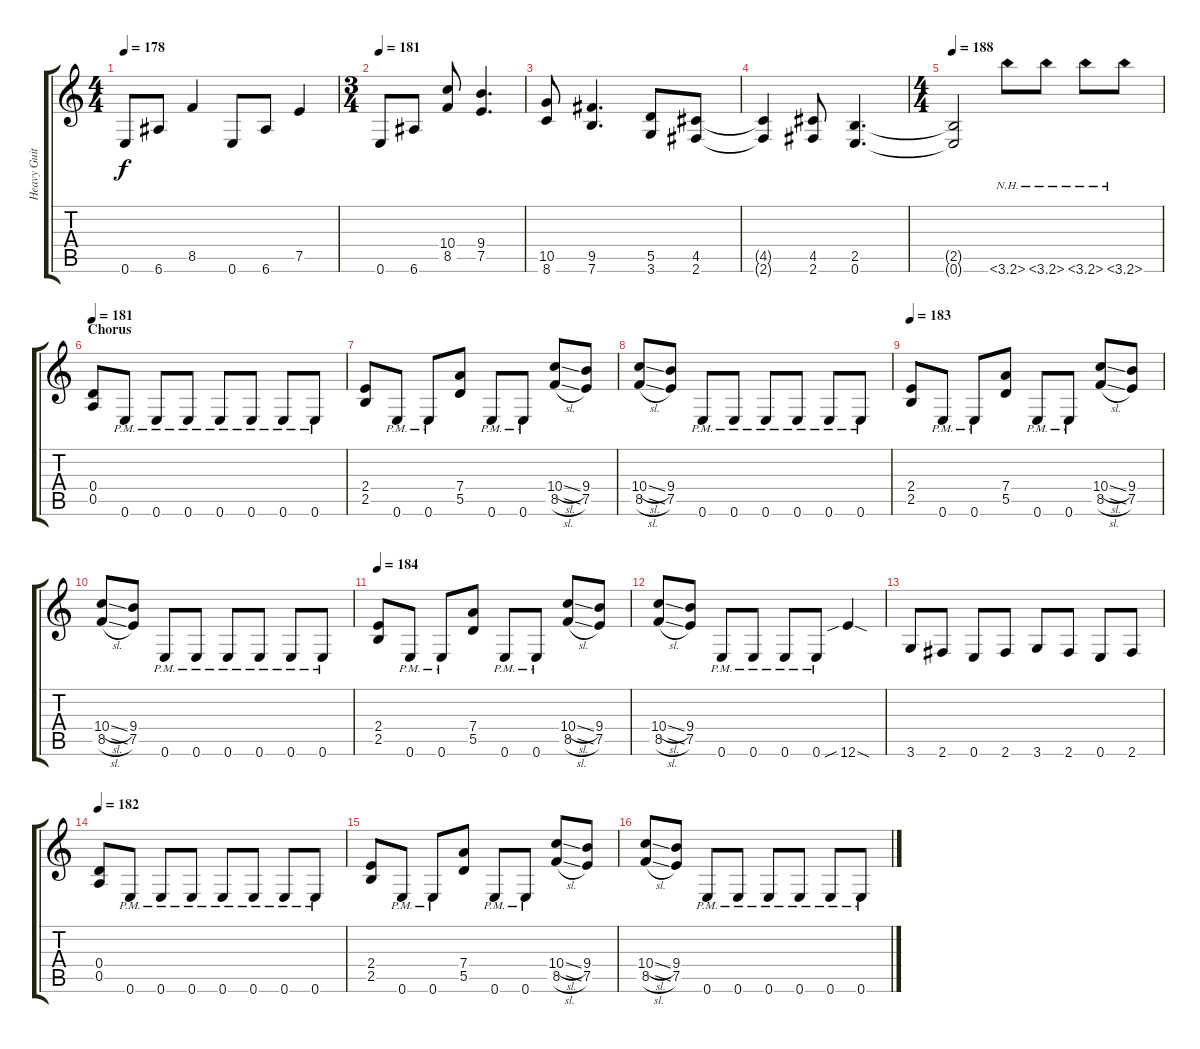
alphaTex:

\track ("Heavy Guitar Right Channel" "Heavy Guit") {instrument overdrivenguitar}
\staff {score tabs}
\tuning (E4 B3 G3 D3 A2 E2) {hide}
\ts (4 4)
\tempo 178
\clef g2
\ks c
0.6.8{dy f} 6.6.8 8.5.4 0.6.8 6.6.8 7.5.4 |
\ts (3 4)
\tempo 181
0.6.8 6.6.8 (10.4 8.5).8 (9.4 7.5).4{d} |
(10.5 8.6).8 (9.5 7.6).4{d} (5.5 3.6).8 (4.5 2.6).8 |
(4.5{t} 2.6{t}).4 (4.5 2.6).8 (2.5 0.6).4{d} |
\ts (4 4)
\tempo 188
(2.5{t} 0.6{t}).2 3.6{nh}.8 3.6{nh}.8 3.6{nh}.8 3.6{nh}.8 |
\section ("" "Chorus")
\tempo 181
(0.4 0.5).8 0.6{pm}.8 0.6{pm}.8 0.6{pm}.8 0.6{pm}.8 0.6{pm}.8 0.6{pm}.8 0.6{pm}.8 |
(2.4 2.5).8 0.6{pm}.8 0.6{pm}.8 (7.4 5.5).8 0.6{pm}.8 0.6{pm}.8 (10.4{sl} 8.5{sl}).8 (9.4 7.5).8 |
(10.4{sl} 8.5{sl}).8 (9.4 7.5).8 0.6{pm}.8 0.6{pm}.8 0.6{pm}.8 0.6{pm}.8 0.6{pm}.8 0.6{pm}.8 |
\tempo 183
(2.4 2.5).8 0.6{pm}.8 0.6{pm}.8 (7.4 5.5).8 0.6{pm}.8 0.6{pm}.8 (10.4{sl} 8.5{sl}).8 (9.4 7.5).8 |
(10.4{sl} 8.5{sl}).8 (9.4 7.5).8 0.6{pm}.8 0.6{pm}.8 0.6{pm}.8 0.6{pm}.8 0.6{pm}.8 0.6{pm}.8 |
\tempo 184
(2.4 2.5).8 0.6{pm}.8 0.6{pm}.8 (7.4 5.5).8 0.6{pm}.8 0.6{pm}.8 (10.4{sl} 8.5{sl}).8 (9.4 7.5).8 |
(10.4{sl} 8.5{sl}).8 (9.4 7.5).8 0.6{pm}.8 0.6{pm}.8 0.6{pm}.8 0.6{pm}.8 12.6{sib sod}.4 |
3.6.8 2.6.8 0.6.8 2.6.8 3.6.8 2.6.8 0.6.8 2.6.8 |
\tempo 182
(0.4 0.5).8 0.6{pm}.8 0.6{pm}.8 0.6{pm}.8 0.6{pm}.8 0.6{pm}.8 0.6{pm}.8 0.6{pm}.8 |
(2.4 2.5).8 0.6{pm}.8 0.6{pm}.8 (7.4 5.5).8 0.6{pm}.8 0.6{pm}.8 (10.4{sl} 8.5{sl}).8 (9.4 7.5).8 |
(10.4{sl} 8.5{sl}).8 (9.4 7.5).8 0.6{pm}.8 0.6{pm}.8 0.6{pm}.8 0.6{pm}.8 0.6{pm}.8 0.6{pm}.8
